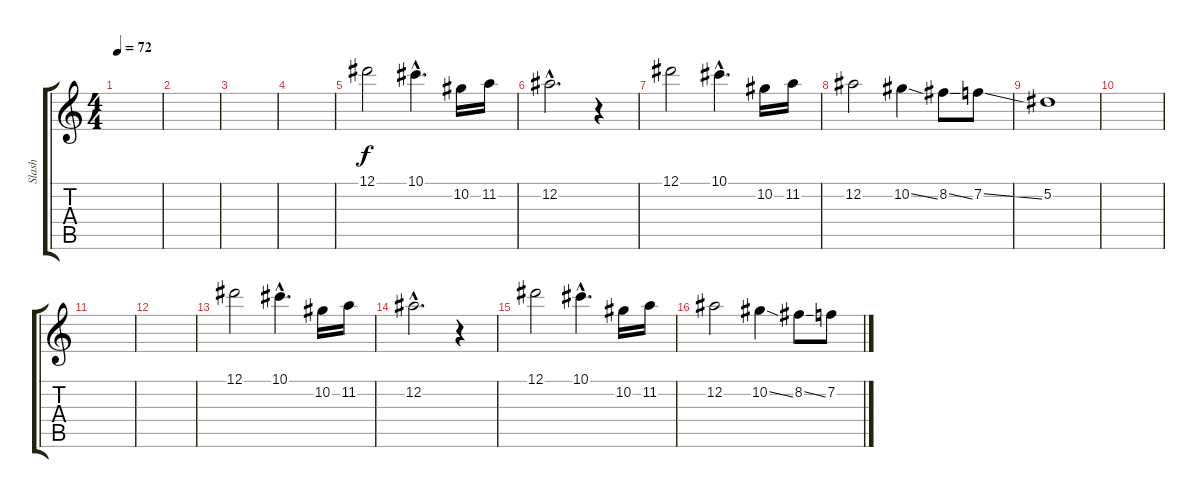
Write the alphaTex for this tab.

\track ("Slash" "Slash") {instrument distortionguitar}
\staff {score tabs}
\tuning (Eb4 Bb3 Gb3 Db3 Ab2 Eb2) {hide}
\ts (4 4)
\tempo 72
\clef g2
\ks c
|
|
|
|
12.1.2{balance 8} 10.1{hac}.4{d} 10.2.16 11.2.16 |
12.2{hac}.2{d} r.4 |
12.1.2 10.1{hac}.4{d} 10.2.16 11.2.16 |
12.2.2 10.2{ss}.4 8.2{ss}.8 7.2{ss}.8 |
5.2.1 |
|
|
|
12.1.2{balance 8} 10.1{hac}.4{d} 10.2.16 11.2.16 |
12.2{hac}.2{d} r.4 |
12.1.2 10.1{hac}.4{d} 10.2.16 11.2.16 |
12.2.2 10.2{ss}.4 8.2{ss}.8 7.2{ss}.8
